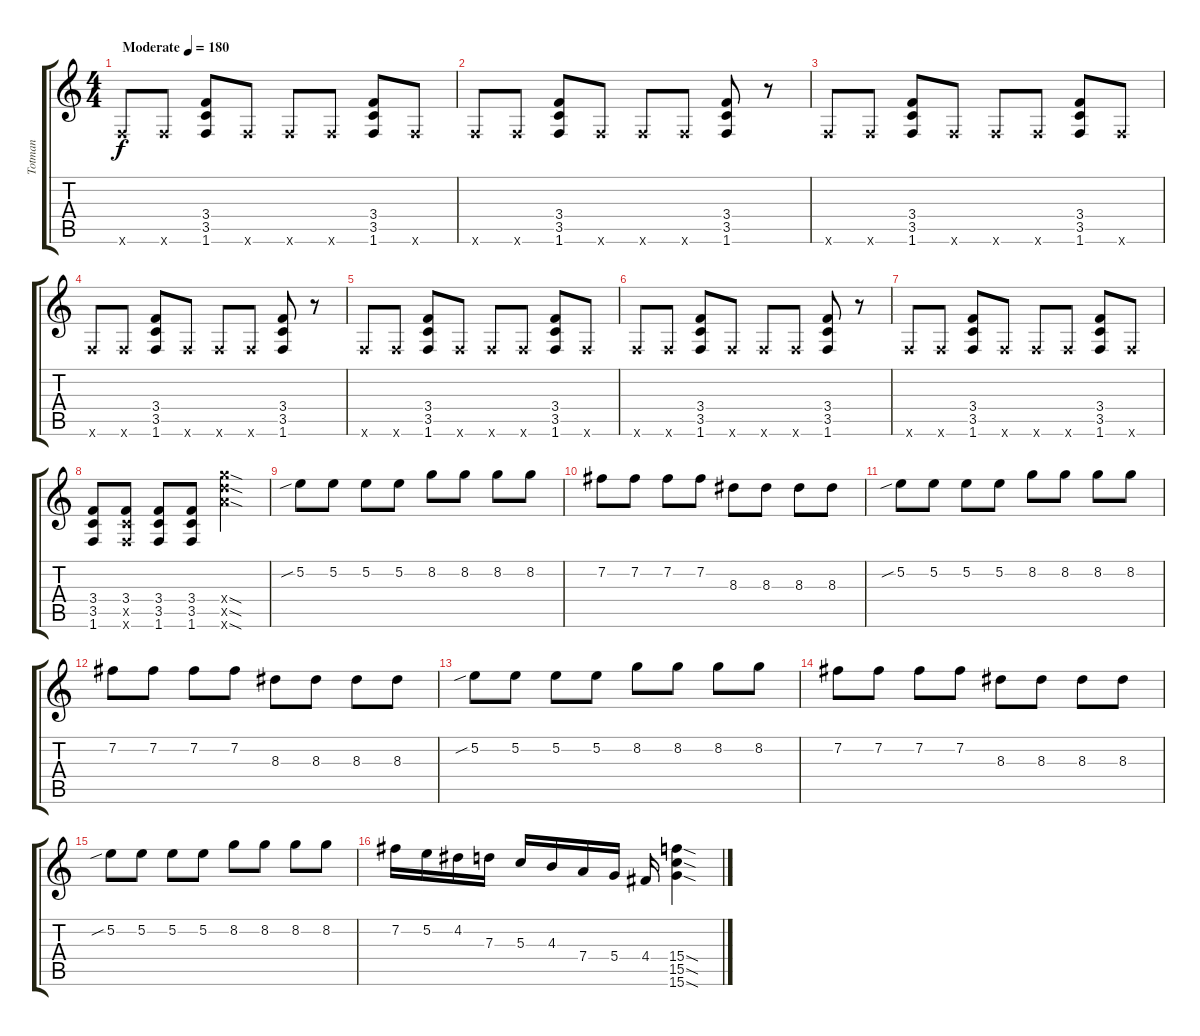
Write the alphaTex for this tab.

\track ("Totman" "Totman") {instrument overdrivenguitar}
\staff {score tabs}
\tuning (E4 B3 G3 D3 A2 E2) {hide}
\ts (4 4)
\tempo (180 "Moderate")
\clef g2
\ks c
1.6{x}.8{dy f instrument overdrivenguitar} 1.6{x}.8 (3.4 3.5 1.6).8 1.6{x}.8 1.6{x}.8 1.6{x}.8 (3.4 3.5 1.6).8 1.6{x}.8 |
1.6{x}.8 1.6{x}.8 (3.4 3.5 1.6).8 1.6{x}.8 1.6{x}.8 1.6{x}.8 (3.4 3.5 1.6).8 r.8 |
1.6{x}.8 1.6{x}.8 (3.4 3.5 1.6).8 1.6{x}.8 1.6{x}.8 1.6{x}.8 (3.4 3.5 1.6).8 1.6{x}.8 |
1.6{x}.8 1.6{x}.8 (3.4 3.5 1.6).8 1.6{x}.8 1.6{x}.8 1.6{x}.8 (3.4 3.5 1.6).8 r.8 |
1.6{x}.8 1.6{x}.8 (3.4 3.5 1.6).8 1.6{x}.8 1.6{x}.8 1.6{x}.8 (3.4 3.5 1.6).8 1.6{x}.8 |
1.6{x}.8 1.6{x}.8 (3.4 3.5 1.6).8 1.6{x}.8 1.6{x}.8 1.6{x}.8 (3.4 3.5 1.6).8 r.8 |
1.6{x}.8 1.6{x}.8 (3.4 3.5 1.6).8 1.6{x}.8 1.6{x}.8 1.6{x}.8 (3.4 3.5 1.6).8 1.6{x}.8 |
(3.4 3.5 1.6).8 (3.4 3.5{x} 1.6{x}).8 (3.4 3.5 1.6).8 (3.4 3.5 1.6).8 (17.4{sod x} 17.5{sod x} 17.6{sod x}).2 |
5.2{sib}.8 5.2.8 5.2.8 5.2.8 8.2.8 8.2.8 8.2.8 8.2.8 |
7.2.8 7.2.8 7.2.8 7.2.8 8.3.8 8.3.8 8.3.8 8.3.8 |
5.2{sib}.8 5.2.8 5.2.8 5.2.8 8.2.8 8.2.8 8.2.8 8.2.8 |
7.2.8 7.2.8 7.2.8 7.2.8 8.3.8 8.3.8 8.3.8 8.3.8 |
5.2{sib}.8 5.2.8 5.2.8 5.2.8 8.2.8 8.2.8 8.2.8 8.2.8 |
7.2.8 7.2.8 7.2.8 7.2.8 8.3.8 8.3.8 8.3.8 8.3.8 |
5.2{sib}.8 5.2.8 5.2.8 5.2.8 8.2.8 8.2.8 8.2.8 8.2.8 |
7.2.16 5.2.16 4.2.16 7.3.16 5.3.16 4.3.16 7.4.16 5.4.16 4.4.16 (15.4{sod} 15.5{sod} 15.6{sod}).4
